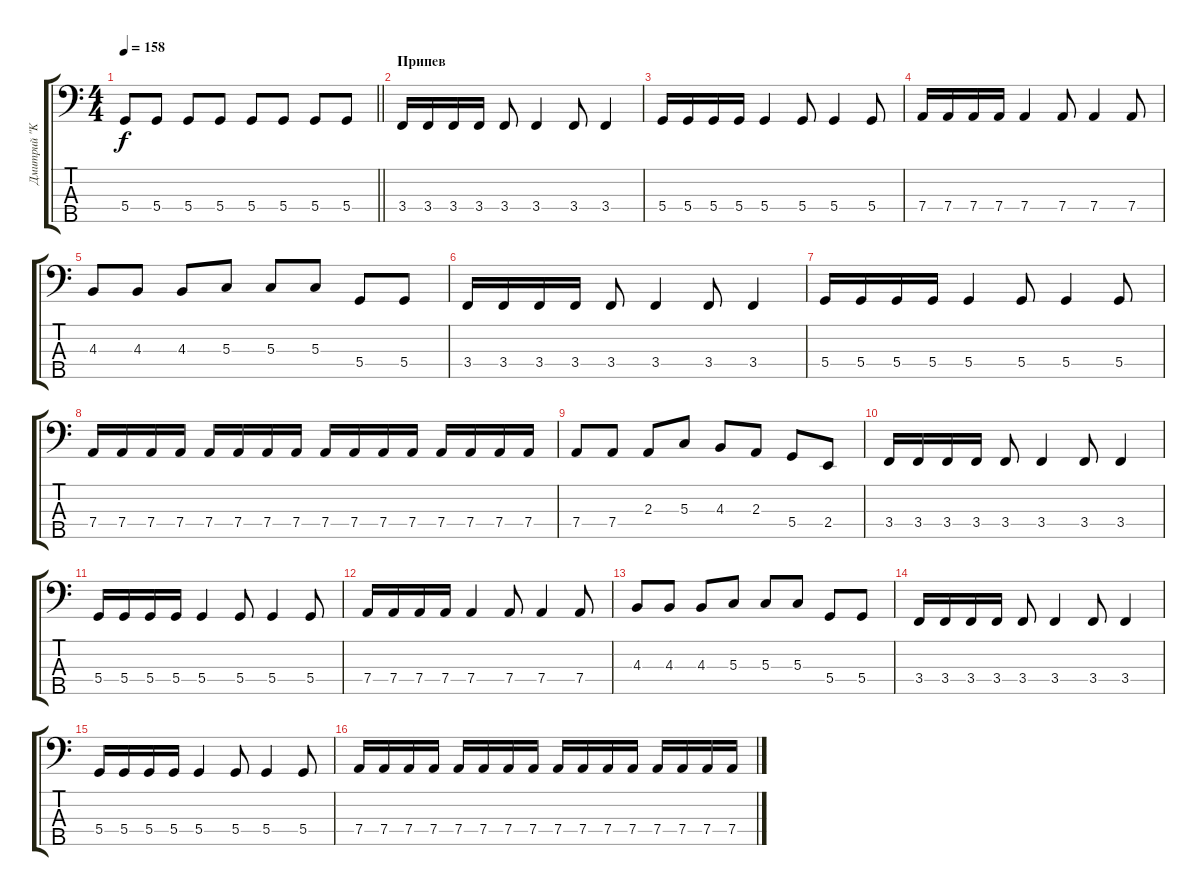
\track ("Дмитрий \"Kawazu\" Голяшев" "Дмитрий \"K") {instrument electricbassfinger}
\staff {score tabs}
\tuning (F2 C2 G1 D1 A0) {hide}
\ts (4 4)
\tempo 158
\clef f4
\barLineRight lightlight
\ks c
5.4.8{dy f} 5.4.8 5.4.8 5.4.8 5.4.8 5.4.8 5.4.8 5.4.8 |
\section ("" "Припев")
3.4.16 3.4.16 3.4.16 3.4.16 3.4.8 3.4.4 3.4.8 3.4.4 |
5.4.16 5.4.16 5.4.16 5.4.16 5.4.4 5.4.8 5.4.4 5.4.8 |
7.4.16 7.4.16 7.4.16 7.4.16 7.4.4 7.4.8 7.4.4 7.4.8 |
4.3.8 4.3.8 4.3.8 5.3.8 5.3.8 5.3.8 5.4.8 5.4.8 |
3.4.16 3.4.16 3.4.16 3.4.16 3.4.8 3.4.4 3.4.8 3.4.4 |
5.4.16 5.4.16 5.4.16 5.4.16 5.4.4 5.4.8 5.4.4 5.4.8 |
7.4.16 7.4.16 7.4.16 7.4.16 7.4.16 7.4.16 7.4.16 7.4.16 7.4.16 7.4.16 7.4.16 7.4.16 7.4.16 7.4.16 7.4.16 7.4.16 |
7.4.8 7.4.8 2.3.8 5.3.8 4.3.8 2.3.8 5.4.8 2.4.8 |
3.4.16 3.4.16 3.4.16 3.4.16 3.4.8 3.4.4 3.4.8 3.4.4 |
5.4.16 5.4.16 5.4.16 5.4.16 5.4.4 5.4.8 5.4.4 5.4.8 |
7.4.16 7.4.16 7.4.16 7.4.16 7.4.4 7.4.8 7.4.4 7.4.8 |
4.3.8 4.3.8 4.3.8 5.3.8 5.3.8 5.3.8 5.4.8 5.4.8 |
3.4.16 3.4.16 3.4.16 3.4.16 3.4.8 3.4.4 3.4.8 3.4.4 |
5.4.16 5.4.16 5.4.16 5.4.16 5.4.4 5.4.8 5.4.4 5.4.8 |
7.4.16 7.4.16 7.4.16 7.4.16 7.4.16 7.4.16 7.4.16 7.4.16 7.4.16 7.4.16 7.4.16 7.4.16 7.4.16 7.4.16 7.4.16 7.4.16
